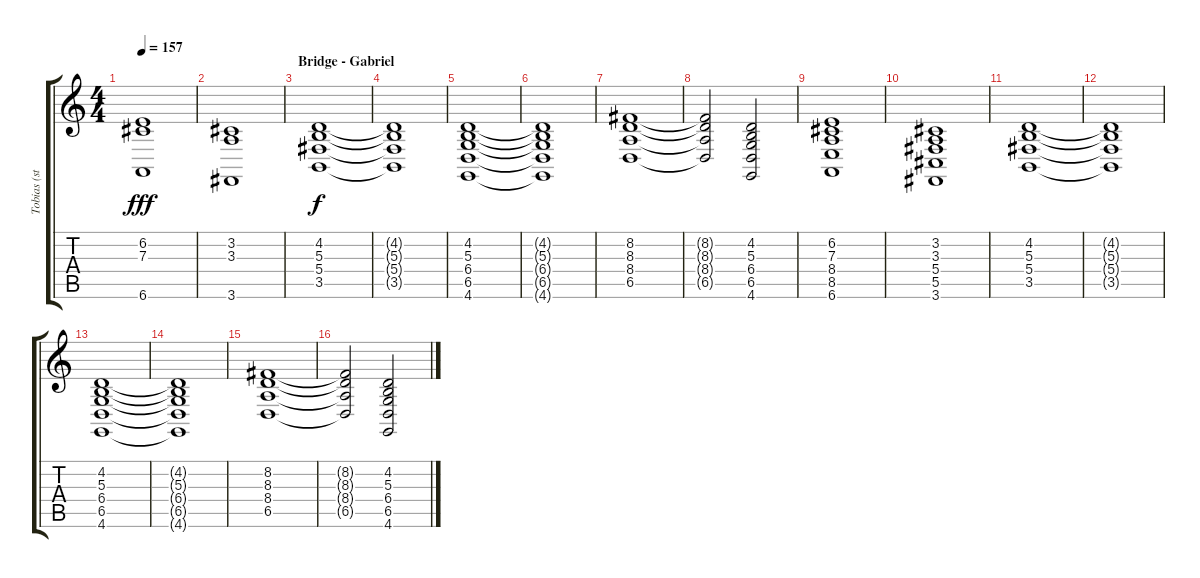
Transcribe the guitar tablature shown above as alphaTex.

\track ("Tobias (strings)" "Tobias (st") {instrument synthstrings1}
\staff {score tabs}
\tuning (Eb4 Bb3 Gb3 Db3 Ab2 Eb2) {hide}
\ts (4 4)
\tempo 157
\clef g2
\ks c
(6.2 7.3 6.6).1{dy fff} |
(3.2 3.3 3.6).1 |
\section ("" "Bridge - Gabriel")
(4.2 5.3 5.4 3.5).1{dy f volume 8} |
(4.2{t} 5.3{t} 5.4{t} 3.5{t}).1 |
(4.2 5.3 6.4 6.5 4.6).1 |
(4.2{t} 5.3{t} 6.4{t} 6.5{t} 4.6{t}).1 |
(8.2 8.3 8.4 6.5).1 |
(8.2{t} 8.3{t} 8.4{t} 6.5{t}).2 (4.2 5.3 6.4 6.5 4.6).2 |
(6.2 7.3 8.4 8.5 6.6).1 |
(3.2 3.3 5.4 5.5 3.6).1 |
(4.2 5.3 5.4 3.5).1 |
(4.2{t} 5.3{t} 5.4{t} 3.5{t}).1 |
(4.2 5.3 6.4 6.5 4.6).1 |
(4.2{t} 5.3{t} 6.4{t} 6.5{t} 4.6{t}).1 |
(8.2 8.3 8.4 6.5).1 |
(8.2{t} 8.3{t} 8.4{t} 6.5{t}).2 (4.2 5.3 6.4 6.5 4.6).2
